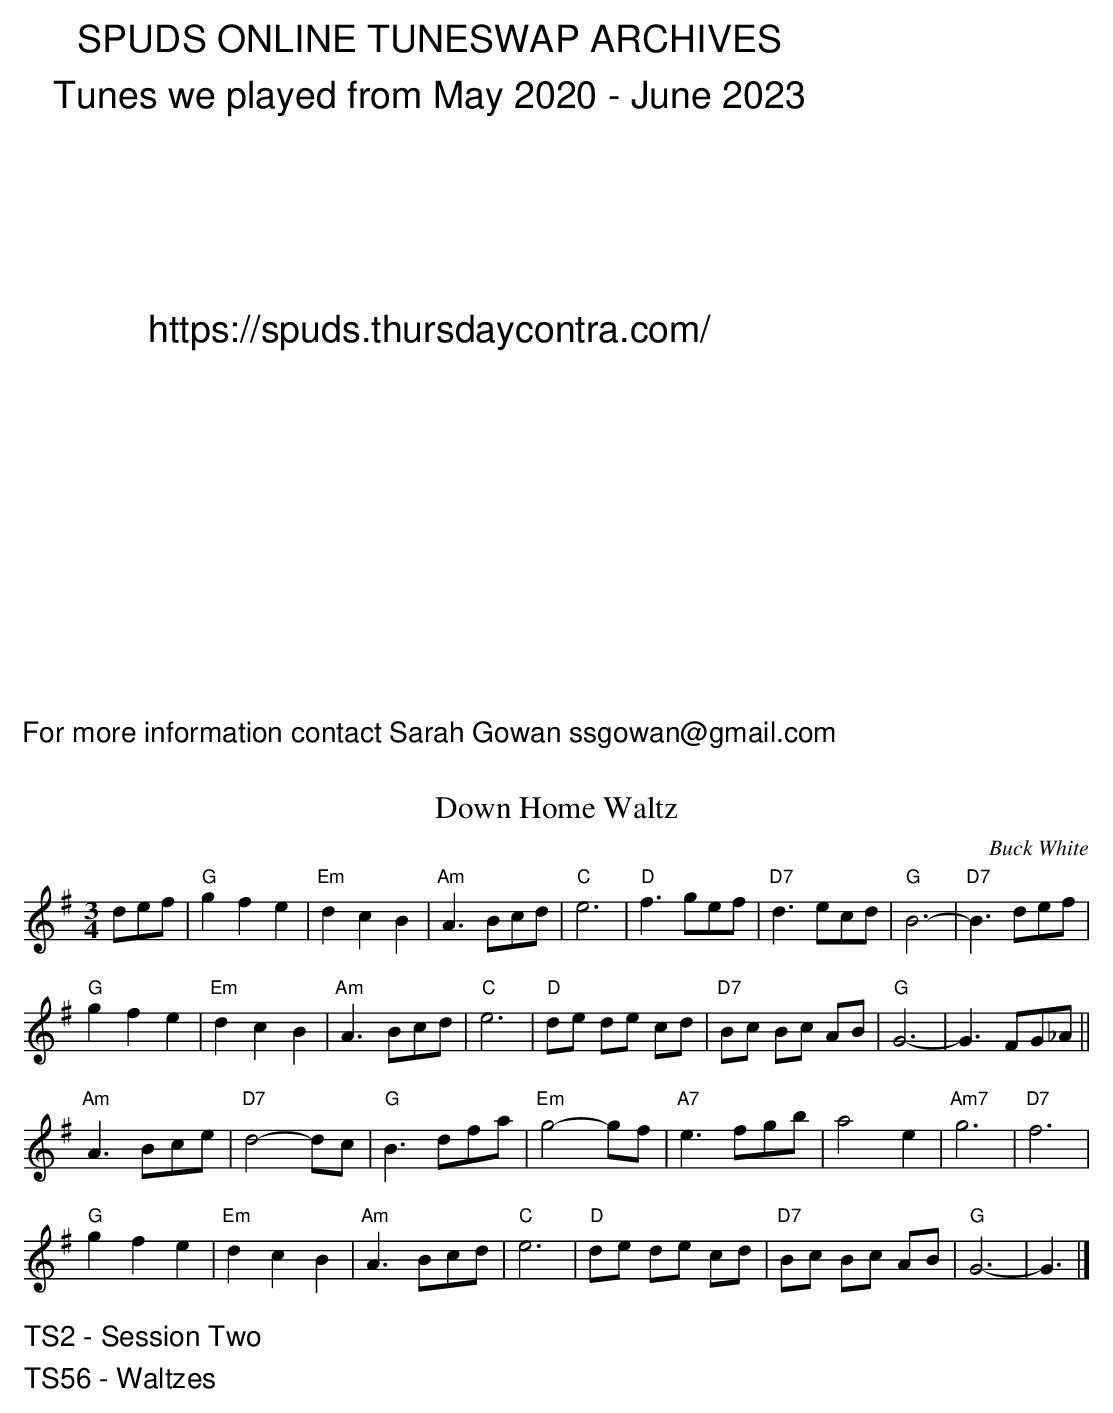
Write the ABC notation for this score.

X:1
T:Down Home Waltz
C:Buck White
M:3/4
L:1/8
K:G
def|"G"g2f2e2|"Em"d2c2B2|"Am"A3 Bcd|"C"e6|\
"D"f3gef|"D7"d3ecd|"G"B6-|"D7"B3def|
"G"g2f2e2|"Em"d2c2B2|"Am"A3 Bcd|"C"e6|\
"D"de de cd|"D7"Bc Bc AB|"G"G6-|G3 FG_A||
"Am"A3 Bce|"D7"d4-dc|"G"B3dfa|"Em"g4-gf|\
"A7"e3fgb|a4e2|"Am7"g6|"D7"f6|
"G"g2f2e2|"Em"d2c2B2|"Am"A3Bcd|"C"e6|\
"D"de de cd|"D7"Bc Bc AB|"G"G6-|G3|]
